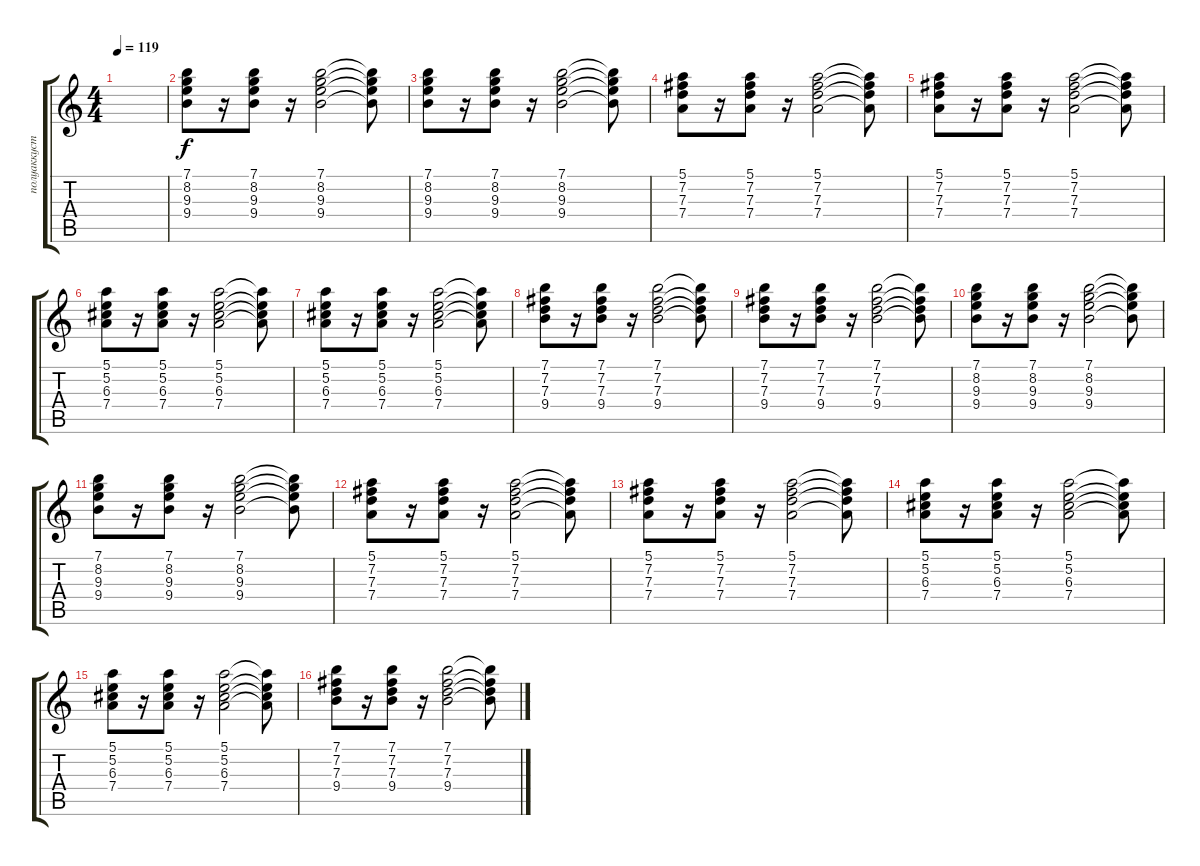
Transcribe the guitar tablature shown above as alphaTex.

\track ("полуаккустика" "полуаккуст") {instrument electricguitarmuted}
\staff {score tabs}
\tuning (E4 B3 G3 D3 A2 E2) {hide}
\ts (4 4)
\tempo 119
\clef g2
\ks c
|
(7.1 8.2 9.3 9.4).8 r.16 (7.1 8.2 9.3 9.4).8 r.16 (7.1 8.2 9.3 9.4).2 (7.1{t} 8.2{t} 9.3{t} 9.4{t}).8 |
(7.1 8.2 9.3 9.4).8 r.16 (7.1 8.2 9.3 9.4).8 r.16 (7.1 8.2 9.3 9.4).2 (7.1{t} 8.2{t} 9.3{t} 9.4{t}).8 |
(5.1 7.2 7.3 7.4).8 r.16 (5.1 7.2 7.3 7.4).8 r.16 (5.1 7.2 7.3 7.4).2 (5.1{t} 7.2{t} 7.3{t} 7.4{t}).8 |
(5.1 7.2 7.3 7.4).8 r.16 (5.1 7.2 7.3 7.4).8 r.16 (5.1 7.2 7.3 7.4).2 (5.1{t} 7.2{t} 7.3{t} 7.4{t}).8 |
(5.1 5.2 6.3 7.4).8 r.16 (5.1 5.2 6.3 7.4).8 r.16 (5.1 5.2 6.3 7.4).2 (5.1{t} 5.2{t} 6.3{t} 7.4{t}).8 |
(5.1 5.2 6.3 7.4).8 r.16 (5.1 5.2 6.3 7.4).8 r.16 (5.1 5.2 6.3 7.4).2 (5.1{t} 5.2{t} 6.3{t} 7.4{t}).8 |
(7.1 7.2 7.3 9.4).8 r.16 (7.1 7.2 7.3 9.4).8 r.16 (7.1 7.2 7.3 9.4).2 (7.1{t} 7.2{t} 7.3{t} 9.4{t}).8 |
(7.1 7.2 7.3 9.4).8 r.16 (7.1 7.2 7.3 9.4).8 r.16 (7.1 7.2 7.3 9.4).2 (7.1{t} 7.2{t} 7.3{t} 9.4{t}).8 |
(7.1 8.2 9.3 9.4).8 r.16 (7.1 8.2 9.3 9.4).8 r.16 (7.1 8.2 9.3 9.4).2 (7.1{t} 8.2{t} 9.3{t} 9.4{t}).8 |
(7.1 8.2 9.3 9.4).8 r.16 (7.1 8.2 9.3 9.4).8 r.16 (7.1 8.2 9.3 9.4).2 (7.1{t} 8.2{t} 9.3{t} 9.4{t}).8 |
(5.1 7.2 7.3 7.4).8 r.16 (5.1 7.2 7.3 7.4).8 r.16 (5.1 7.2 7.3 7.4).2 (5.1{t} 7.2{t} 7.3{t} 7.4{t}).8 |
(5.1 7.2 7.3 7.4).8 r.16 (5.1 7.2 7.3 7.4).8 r.16 (5.1 7.2 7.3 7.4).2 (5.1{t} 7.2{t} 7.3{t} 7.4{t}).8 |
(5.1 5.2 6.3 7.4).8 r.16 (5.1 5.2 6.3 7.4).8 r.16 (5.1 5.2 6.3 7.4).2 (5.1{t} 5.2{t} 6.3{t} 7.4{t}).8 |
(5.1 5.2 6.3 7.4).8 r.16 (5.1 5.2 6.3 7.4).8 r.16 (5.1 5.2 6.3 7.4).2 (5.1{t} 5.2{t} 6.3{t} 7.4{t}).8 |
(7.1 7.2 7.3 9.4).8 r.16 (7.1 7.2 7.3 9.4).8 r.16 (7.1 7.2 7.3 9.4).2 (7.1{t} 7.2{t} 7.3{t} 9.4{t}).8
